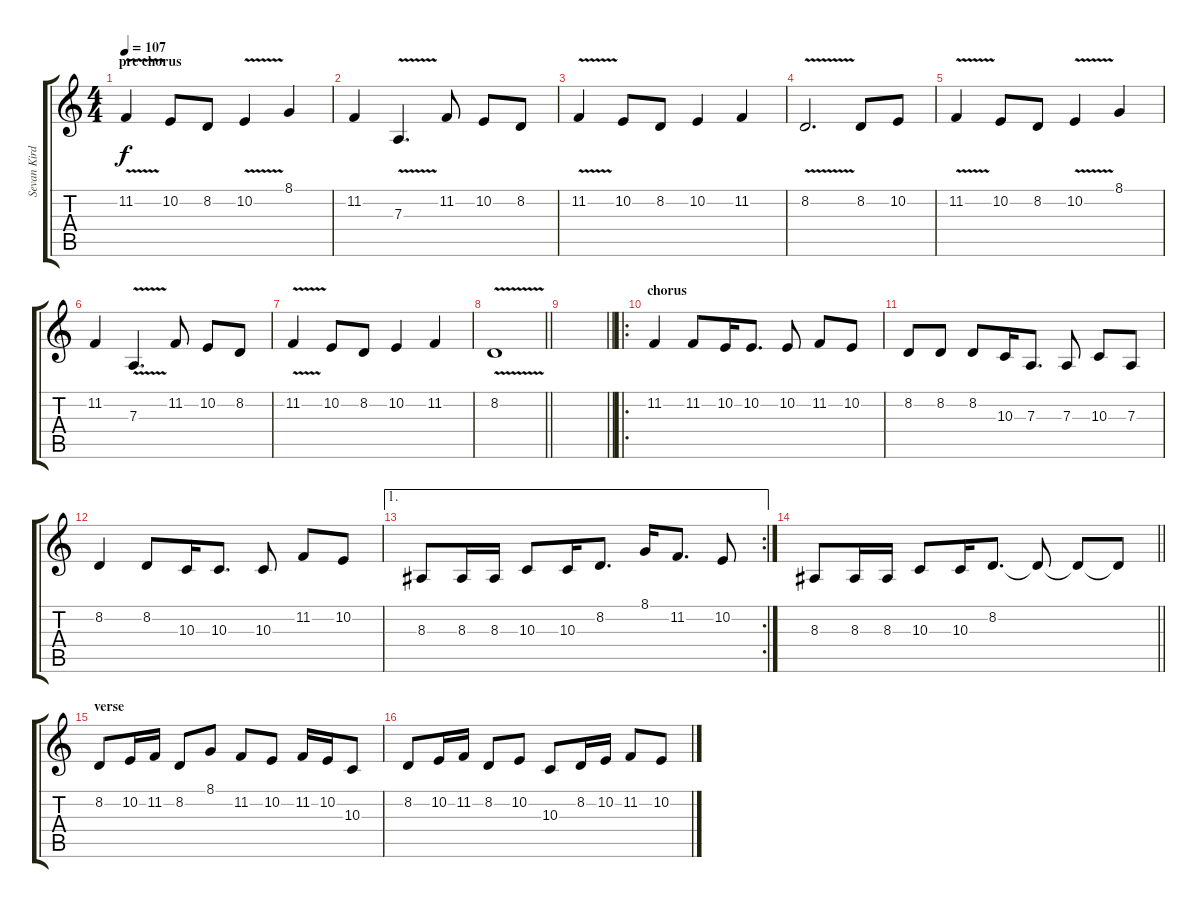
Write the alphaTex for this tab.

\track ("Sevan Kirder" "Sevan Kird") {instrument bagpipe}
\staff {score tabs}
\tuning (B3 Gb3 D3 A2 E2 B1) {hide}
\ts (4 4)
\section ("" "pre chorus")
\tempo 107
\clef g2
\ks c
11.2{v}.4{dy f} 10.2.8 8.2.8 10.2{v}.4 8.1.4 |
11.2.4 7.3{v}.4{d} 11.2.8 10.2.8 8.2.8 |
11.2{v}.4 10.2.8 8.2.8 10.2.4 11.2.4 |
8.2{v}.2{d} 8.2.8 10.2.8 |
11.2{v}.4 10.2.8 8.2.8 10.2{v}.4 8.1.4 |
11.2.4 7.3{v}.4{d} 11.2.8 10.2.8 8.2.8 |
11.2{v}.4 10.2.8 8.2.8 10.2.4 11.2.4 |
\barLineRight lightlight
8.2{v}.1 |
\section ("" "")
\barLineRight lightlight
|
\ro
\section ("" "chorus")
11.2.4 11.2.8 10.2.16 10.2.8{d} 10.2.8 11.2.8 10.2.8 |
8.2.8 8.2.8 8.2.8 10.3.16 7.3.8{d} 7.3.8 10.3.8 7.3.8 |
8.2.4 8.2.8 10.3.16 10.3.8{d} 10.3.8 11.2.8 10.2.8 |
\ae 1
\rc 2
8.3.8 8.3.16 8.3.16 10.3.8 10.3.16 8.2.8{d} 8.1.16 11.2.8{d} 10.2.8 |
\barLineRight lightlight
8.3.8 8.3.16 8.3.16 10.3.8 10.3.16 8.2.8{d} 8.2{t}.8 8.2{t}.8 8.2{t}.8 |
\section ("" "verse")
8.2.8 10.2.16 11.2.16 8.2.8 8.1.8 11.2.8 10.2.8 11.2.16 10.2.16 10.3.8 |
8.2.8 10.2.16 11.2.16 8.2.8 10.2.8 10.3.8 8.2.16 10.2.16 11.2.8 10.2.8
